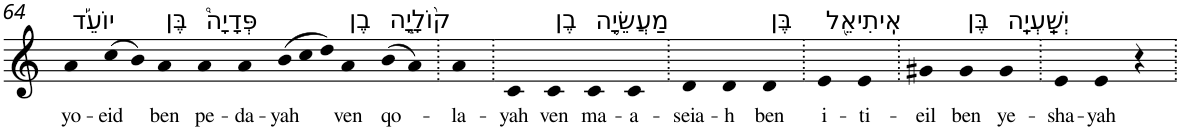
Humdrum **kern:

**kern	**text
*part1	*part1
*staff1	*staff1
*I"Piano	*
*I'Pno	*
!!LO:PB:g=z
*clefG2	*
*k[]	*
=64	=64
!LO:TX:a:t=יוֹעֵ֡ד	!
!	!LO:LY:b
4a	yo-
!	!LO:LY:b
(>8cc	-eid
8b)	.
!LO:TX:a:t=בֶּן	!
!	!LO:LY:b
4a	ben
!LO:TX:a:t=פְּדָיָה֩	!
!	!LO:LY:b
4a	pe-
!	!LO:LY:b
4a	-da-
*Xtuplet	*
!	!LO:LY:b
(>12b	-yah
12cc	.
12dd)	.
!LO:TX:a:t=בֶן	!
!	!LO:LY:b
4a	ven
!LO:TX:a:t=ק֨וֹלָיָ֧ה	!
!	!LO:LY:b
(>8b	qo-
8a)	.
=65.	=65.
!	!LO:LY:b
4a	-la-
=66.	=66.
!	!LO:LY:b
4c	-yah
!LO:TX:a:t=בֶן	!
!	!LO:LY:b
4c	ven
!LO:TX:a:t=מַעֲשֵׂיָ֛ה	!
!	!LO:LY:b
4c	ma-
!	!LO:LY:b
4c	-a-
=67.	=67.
!	!LO:LY:b
4d	-seia-
!	!LO:LY:b
4d	-h
!LO:TX:a:t=בֶּן	!
!	!LO:LY:b
4d	ben
=68.	=68.
!LO:TX:a:t=אִֽיתִיאֵ֖ל	!
!	!LO:LY:b
4e	i-
!	!LO:LY:b
4e	-ti-
=69.	=69.
!	!LO:LY:b
4g#X	-eil
!LO:TX:a:t=בֶּן	!
!	!LO:LY:b
4g#	ben
!LO:TX:a:t=יְשַֽׁעְיָֽה	!
!	!LO:LY:b
4g#	ye-
=70.	=70.
!	!LO:LY:b
4e	-sha-
!	!LO:LY:b
4e	-yah
4r	.
=.	=.
*-	*-
